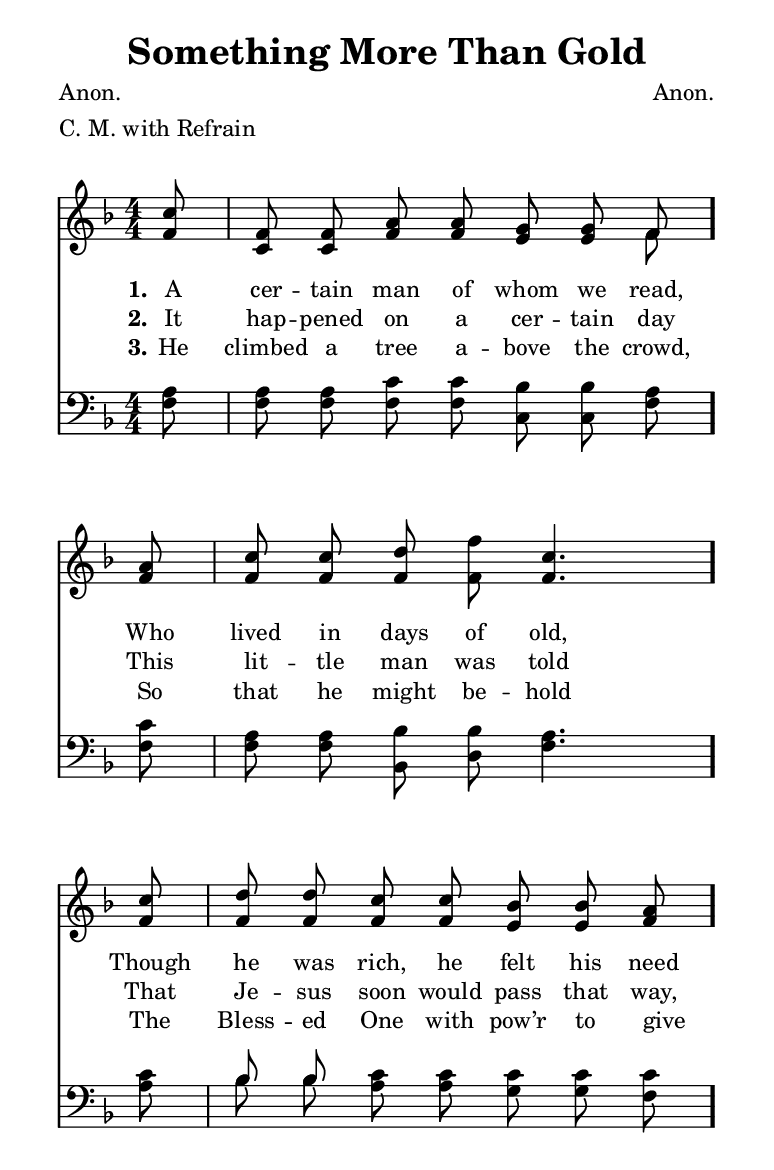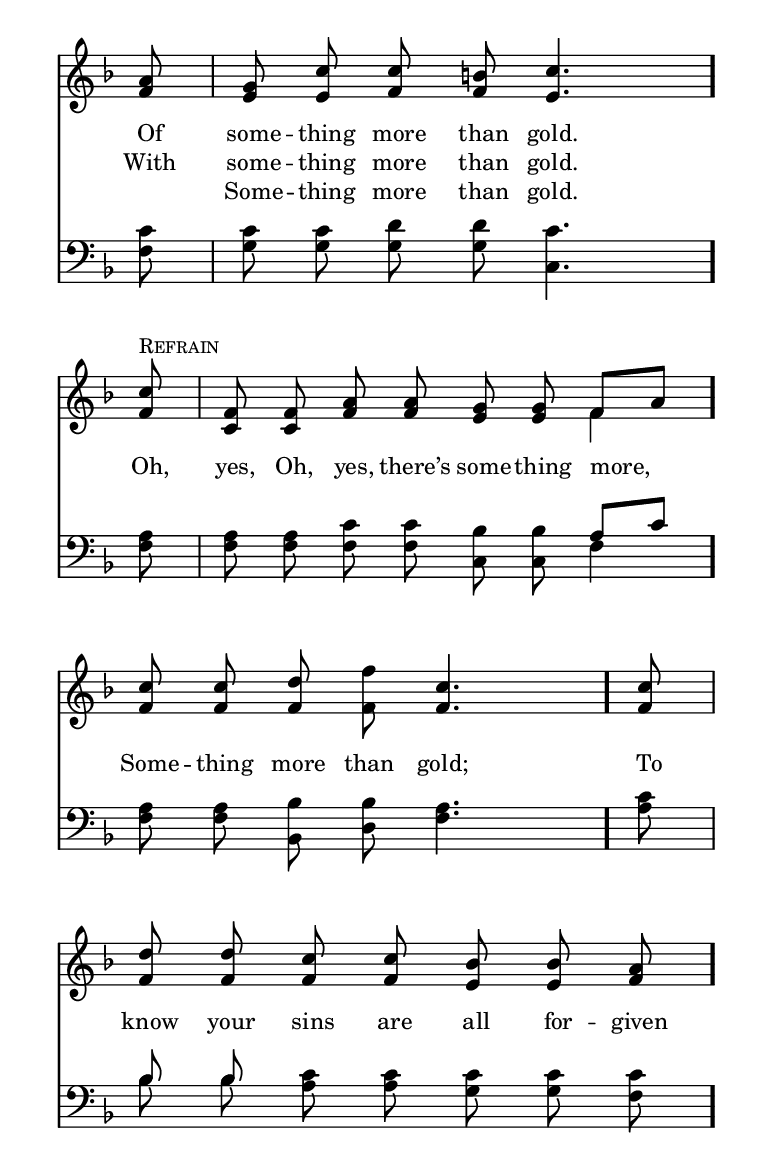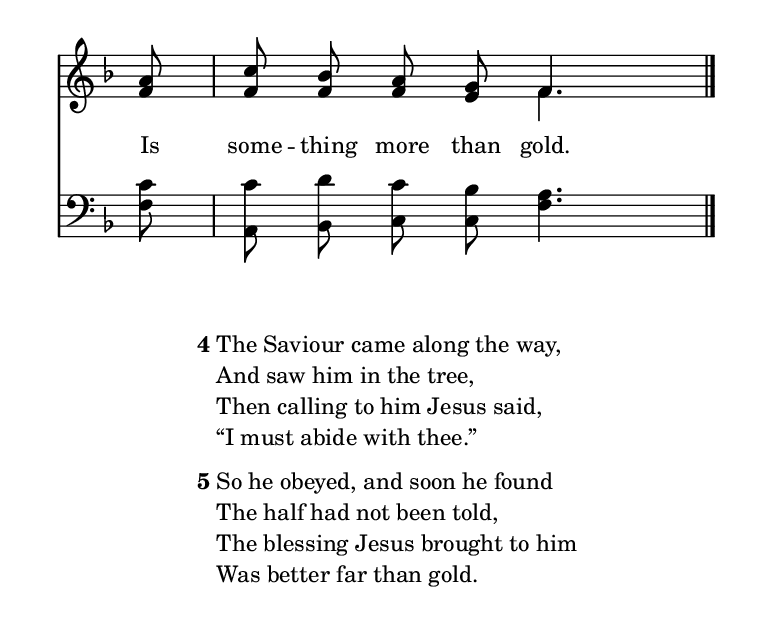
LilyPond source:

\include "common/global.ily"
\paper {
  \include "common/paper.ily"
}

\header{
  %children
  hymnnumber = "357"
  title = "Something More Than Gold"
  tunename = ""
  meter = "C. M. with Refrain" % original has "With"
  poet = "Anon."
  composer = "Anon."
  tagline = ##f
}

global = {
  \include "common/overrides.ily"
  \override Staff.TimeSignature.style = #'numbered
  \time 4/4
  \override Score.MetronomeMark.transparent = ##t % hide all fermata changes too
  \tempo 8=130
  \key f \major
  \partial 8
  \autoBeamOff
}

notesSoprano = {
\global
\relative c'' {

  c8 | f, f a a g g f
  a8 | c c d f c4. \break % \break verified in letter as well as eogsized
  c8 | d d c c bes bes a8 % original has tie, but only one verse is sung that way
  a8 | g8 c c b c4. \break

  c8^\markup { \small \caps "Refrain" } | f, f a a g g f[ a8] |
  c c d f c4.
  c8 | d d c c bes bes a8
  a8 | c bes a g f4.

  \bar "|."

}
}

notesAlto = {
\global
\relative e' {

  f8 | c c f f e e f
  f8 | f f f f f4.
  f8 | f f f f e e f8
  f8 | e8 e f f e4.

  f8 | c c f f e e f4
  f8 f f f f4.
  f8 | f f f f e e f8
  f8 f f f e f4.

}
}

notesTenor = {
\global
\relative a {

  a8 | a a c c bes bes a
  c8 | a a bes bes a4.
  c8 | bes bes c c c c c8
  c8 | c8 c d d c4.

  a8 | a a c c bes bes a[ c]
  a8 a bes bes a4.
  c8 | bes bes c c c c c8
  c8 | c8 d c bes a4.

}
}

notesBass = {
\global
\relative f {

  f8 | f f f f c c f
  f8 | f f bes, d f4.
  a8 | bes bes a a g g f
  f8 | g8 g g g c,4.


  f8 | f f f f c c f4
  f8 f bes, d f4.
  a8 | bes bes a a g g f
  f8 | a, bes c c f4.

}
}

Refrain = \lyricmode {

Oh, yes, Oh, yes, there’s some -- thing more, \bar "."
Some -- thing more than gold; \bar "." % original has this on preceding line
To know your sins are all for -- given \bar "."
Is some -- thing more than gold. \bar "."

}

wordsA = \lyricmode {
\set stanza = "1."

A cer -- tain man of whom we read, \bar "."
Who lived in days of old, \bar "."
Though he was rich, he felt his need \bar "."
Of some -- thing more than gold. \bar "."

}

wordsB = \lyricmode {
\set stanza = "2."

It hap -- pened on a cer -- tain day
This lit -- tle man was told
That Je -- sus soon would pass that way,
With some -- thing more than gold.

\Refrain

}

wordsC = \lyricmode {
\set stanza = "3."

He climbed a tree a -- bove the crowd,
So that he might be -- hold
The Bless -- ed One with pow’r to give _ % new version has "give him"
Some -- thing more than gold.

}

wordsD = \markuplist {

\line { The Saviour came along the way, }
\line { And saw him in the tree, }
\line { Then calling to him Jesus said, }
\line { “I must abide with thee.” }

}

wordsE = \markuplist {

\line { So he obeyed, and soon he found }
\line { The half had not been told, }
\line { The blessing Jesus brought to him }
\line { Was better far than gold. }

}

\score {
  \context ChoirStaff <<
    \context Staff = upper <<
      \set Staff.autoBeaming = ##f
      \set ChoirStaff.systemStartDelimiter = #'SystemStartBar
      \set ChoirStaff.printPartCombineTexts = ##f
      \partcombine #'(2 . 9) \notesSoprano \notesAlto
      \context NullVoice = sopranos { \voiceOne << \notesSoprano >> }
      \context NullVoice = altos { \voiceTwo << \notesAlto >> }
      \context Lyrics = one   \lyricsto sopranos \wordsA
      \context Lyrics = two   \lyricsto sopranos \wordsB
      \context Lyrics = three \lyricsto sopranos \wordsC
    >>
    \context Staff = men <<
      \set Staff.autoBeaming = ##f
      \clef bass
      \set ChoirStaff.printPartCombineTexts = ##f
      \partcombine #'(2 . 9) \notesTenor \notesBass
      \context NullVoice = tenors { \voiceOne << \notesTenor >> }
      \context NullVoice = basses { \voiceTwo << \notesBass >> }
    >>
  >>
  \layout {
    \include "common/layout.ily"
  }
  \midi{
    \include "common/midi.ily"
  }
}

\markup { \fill-line { \column {
  \line{ \bold 4 \column { \wordsD } } \combine \null \vspace #0.4
  \line{ \bold 5 \column { \wordsE } }
  \vspace #3
} } }

\version "2.19.49"  % necessary for upgrading to future LilyPond versions.

% vi:set et ts=2 sw=2 ai nocindent syntax=lilypond:
